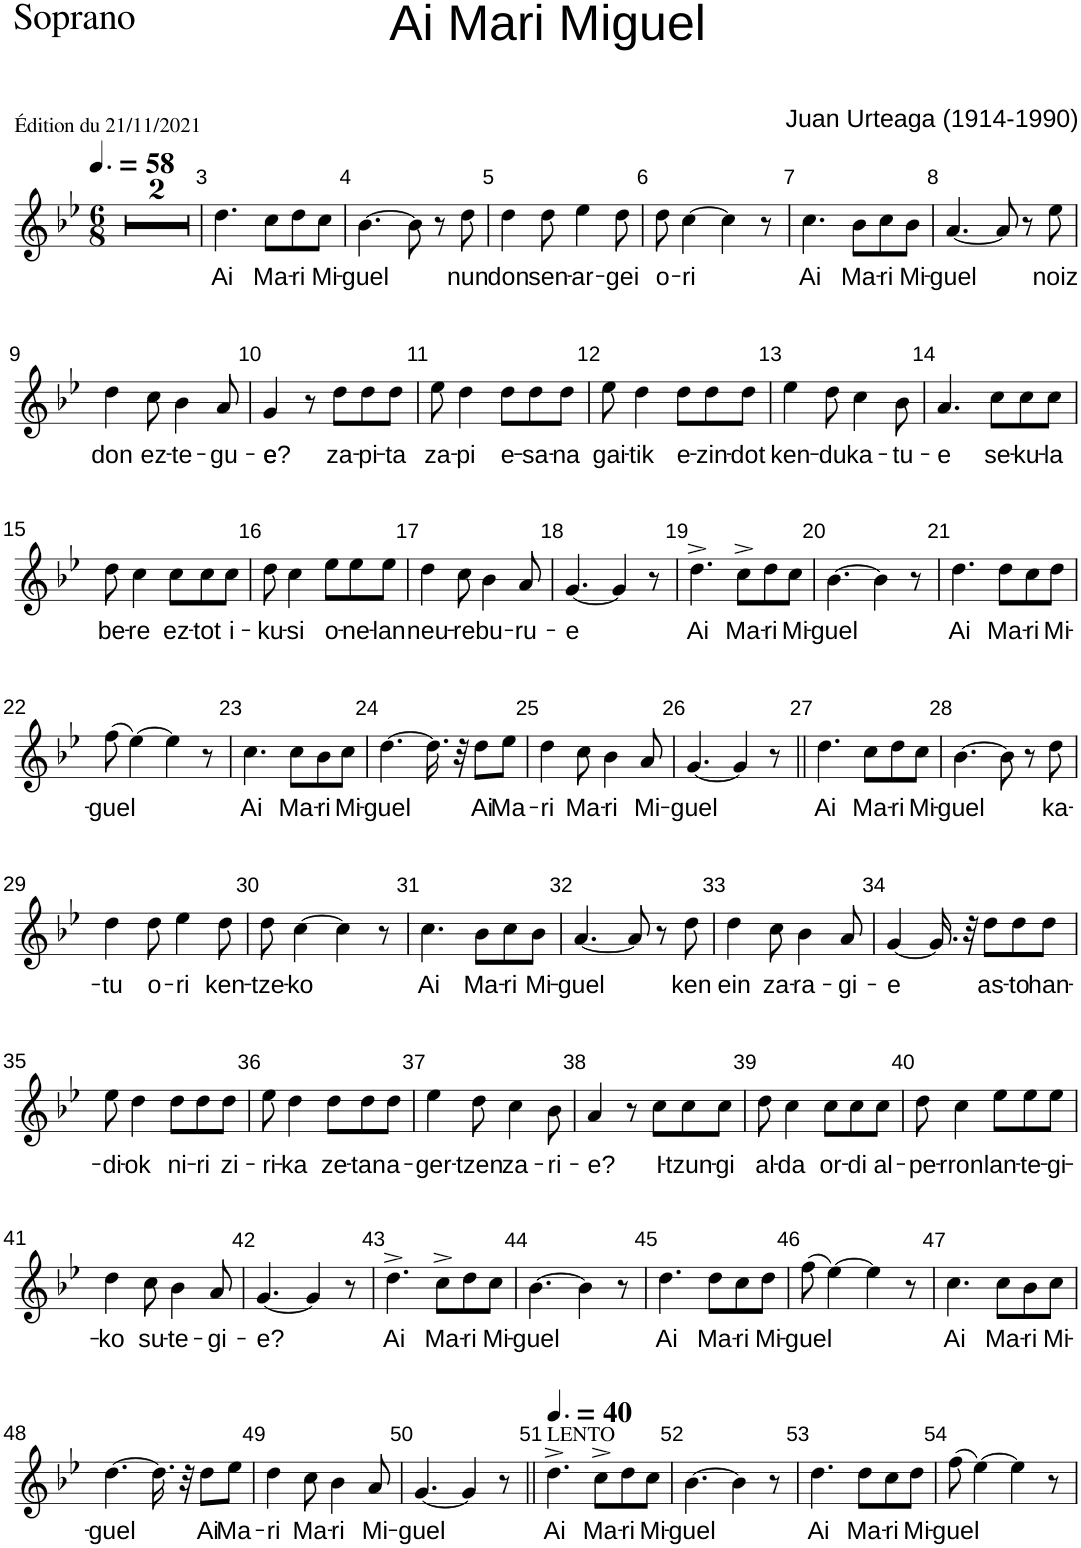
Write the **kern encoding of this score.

**kern	**text
*part1	*part1
*staff1	*staff1
*I"Soprano	*
*I'S.	*
*clefG2	*
*k[b-e-]	*
*M6/8	*
*MM87	*
=1	=1
!LO:N:vis=2	!
2.r	.
=2	=2
2.r	.
=3	=3
!	!LO:LY:b
4.dd\	Ai
!	!LO:LY:b
8cc\L	Ma-
!	!LO:LY:b
8dd\	-ri
!	!LO:LY:b
8cc\J	Mi-
=4	=4
!	!LO:LY:b
[4.b-\	-guel
8b-\]	.
8r	.
!	!LO:LY:b
8dd\	nun
=5	=5
!	!LO:LY:b
4dd\	don
!	!LO:LY:b
8dd\	sen-
!	!LO:LY:b
4ee-\	-ar-
!	!LO:LY:b
8dd\	-gei
=6	=6
!	!LO:LY:b
8dd\	o-
!	!LO:LY:b
[4cc\	-ri
4cc\]	.
8r	.
=7	=7
!	!LO:LY:b
4.cc\	Ai
!	!LO:LY:b
8b-\L	Ma-
!	!LO:LY:b
8cc\	-ri
!	!LO:LY:b
8b-\J	Mi-
=8	=8
!	!LO:LY:b
[4.a/	-guel
8a/]	.
8r	.
!	!LO:LY:b
8ee-\	noiz
!!LO:LB:g=z
=9	=9
!	!LO:LY:b
4dd\	don
!	!LO:LY:b
8cc\	ez-
!	!LO:LY:b
4b-\	-te-
!	!LO:LY:b
8a/	-gu-
=10	=10
!	!LO:LY:b
4g/	-e?
8r	.
!	!LO:LY:b
8dd\L	za-
!	!LO:LY:b
8dd\	-pi-
!	!LO:LY:b
8dd\J	-ta
=11	=11
!	!LO:LY:b
8ee-\	za-
!	!LO:LY:b
4dd\	-pi
!	!LO:LY:b
8dd\L	e-
!	!LO:LY:b
8dd\	-sa-
!	!LO:LY:b
8dd\J	-na
=12	=12
!	!LO:LY:b
8ee-\	gai-
!	!LO:LY:b
4dd\	-tik
!	!LO:LY:b
8dd\L	e-
!	!LO:LY:b
8dd\	-zin-
!	!LO:LY:b
8dd\J	-dot
=13	=13
!	!LO:LY:b
4ee-\	ken-
!	!LO:LY:b
8dd\	-du
!	!LO:LY:b
4cc\	ka-
!	!LO:LY:b
8b-\	-tu-
=14	=14
!	!LO:LY:b
4.a/	-e
!	!LO:LY:b
8cc\L	se-
!	!LO:LY:b
8cc\	-ku-
!	!LO:LY:b
8cc\J	-la
!!LO:LB:g=z
=15	=15
!	!LO:LY:b
8dd\	be-
!	!LO:LY:b
4cc\	-re
!	!LO:LY:b
8cc\L	ez-
!	!LO:LY:b
8cc\	-tot
!	!LO:LY:b
8cc\J	i-
=16	=16
!	!LO:LY:b
8dd\	-ku-
!	!LO:LY:b
4cc\	-si
!	!LO:LY:b
8ee-\L	o-
!	!LO:LY:b
8ee-\	-ne-
!	!LO:LY:b
8ee-\J	-lan
=17	=17
!	!LO:LY:b
4dd\	neu-
!	!LO:LY:b
8cc\	-re
!	!LO:LY:b
4b-\	bu-
!	!LO:LY:b
8a/	-ru-
=18	=18
!	!LO:LY:b
[4.g/	-e
4g/]	.
8r	.
=19	=19
!	!LO:LY:b
4.dd^\	Ai
!	!LO:LY:b
8cc^\L	Ma-
!	!LO:LY:b
8dd\	-ri
!	!LO:LY:b
8cc\J	Mi-
=20	=20
!	!LO:LY:b
[4.b-\	-guel
4b-\]	.
8r	.
=21	=21
!	!LO:LY:b
4.dd\	Ai
!	!LO:LY:b
8dd\L	Ma-
!	!LO:LY:b
8cc\	-ri
!	!LO:LY:b
8dd\J	Mi-
!!LO:LB:g=z
=22	=22
!	!LO:LY:b
(8ff\	-guel
[4ee-\)	.
4ee-\]	.
8r	.
=23	=23
!	!LO:LY:b
4.cc\	Ai
!	!LO:LY:b
8cc\L	Ma-
!	!LO:LY:b
8b-\	-ri
!	!LO:LY:b
8cc\J	Mi-
=24	=24
!	!LO:LY:b
[4.dd\	-guel
16.dd\]	.
32r	.
!	!LO:LY:b
8dd\L	Ai
!	!LO:LY:b
8ee-\J	Ma-
=25	=25
!	!LO:LY:b
4dd\	-ri
!	!LO:LY:b
8cc\	Ma-
!	!LO:LY:b
4b-\	-ri
!	!LO:LY:b
8a/	Mi-
=26	=26
!	!LO:LY:b
[4.g/	-guel
4g/]	.
8r	.
=27||	=27||
!	!LO:LY:b
4.dd\	Ai
!	!LO:LY:b
8cc\L	Ma-
!	!LO:LY:b
8dd\	-ri
!	!LO:LY:b
8cc\J	Mi-
=28	=28
!	!LO:LY:b
[4.b-\	-guel
8b-\]	.
8r	.
!	!LO:LY:b
8dd\	ka-
!!LO:LB:g=z
=29	=29
!	!LO:LY:b
4dd\	-tu
!	!LO:LY:b
8dd\	o-
!	!LO:LY:b
4ee-\	-ri
!	!LO:LY:b
8dd\	ken-
=30	=30
!	!LO:LY:b
8dd\	-tze-
!	!LO:LY:b
[4cc\	-ko
4cc\]	.
8r	.
=31	=31
!	!LO:LY:b
4.cc\	Ai
!	!LO:LY:b
8b-\L	Ma-
!	!LO:LY:b
8cc\	-ri
!	!LO:LY:b
8b-\J	Mi-
=32	=32
!	!LO:LY:b
[4.a/	-guel
8a/]	.
8r	.
!	!LO:LY:b
8dd\	ken
=33	=33
!	!LO:LY:b
4dd\	ein
!	!LO:LY:b
8cc\	za-
!	!LO:LY:b
4b-\	-ra-
!	!LO:LY:b
8a/	-gi-
=34	=34
!	!LO:LY:b
[4g/	-e
16.g/]	.
32r	.
!	!LO:LY:b
8dd\L	as-
!	!LO:LY:b
8dd\	-to
!	!LO:LY:b
8dd\J	han-
!!LO:LB:g=z
=35	=35
!	!LO:LY:b
8ee-\	-di-
!	!LO:LY:b
4dd\	-ok
!	!LO:LY:b
8dd\L	ni-
!	!LO:LY:b
8dd\	-ri
!	!LO:LY:b
8dd\J	zi-
=36	=36
!	!LO:LY:b
8ee-\	-ri-
!	!LO:LY:b
4dd\	-ka
!	!LO:LY:b
8dd\L	ze-
!	!LO:LY:b
8dd\	-tan
!	!LO:LY:b
8dd\J	a-
=37	=37
!	!LO:LY:b
4ee-\	-ger-
!	!LO:LY:b
8dd\	-tzen
!	!LO:LY:b
4cc\	za-
!	!LO:LY:b
8b-\	-ri-
=38	=38
!	!LO:LY:b
4a/	-e?
8r	.
!	!LO:LY:b
8cc\L	I-
!	!LO:LY:b
8cc\	-tzun-
!	!LO:LY:b
8cc\J	-gi
=39	=39
!	!LO:LY:b
8dd\	al-
!	!LO:LY:b
4cc\	-da
!	!LO:LY:b
8cc\L	or-
!	!LO:LY:b
8cc\	-di
!	!LO:LY:b
8cc\J	al-
=40	=40
!	!LO:LY:b
8dd\	-pe-
!	!LO:LY:b
4cc\	-rron
!	!LO:LY:b
8ee-\L	lan-
!	!LO:LY:b
8ee-\	-te-
!	!LO:LY:b
8ee-\J	-gi-
!!LO:LB:g=z
=41	=41
!	!LO:LY:b
4dd\	-ko
!	!LO:LY:b
8cc\	su-
!	!LO:LY:b
4b-\	-te-
!	!LO:LY:b
8a/	-gi-
=42	=42
!	!LO:LY:b
[4.g/	-e?
4g/]	.
8r	.
=43	=43
!	!LO:LY:b
4.dd^\	Ai
!	!LO:LY:b
8cc^\L	Ma-
!	!LO:LY:b
8dd\	-ri
!	!LO:LY:b
8cc\J	Mi-
=44	=44
!	!LO:LY:b
[4.b-\	-guel
4b-\]	.
8r	.
=45	=45
!	!LO:LY:b
4.dd\	Ai
!	!LO:LY:b
8dd\L	Ma-
!	!LO:LY:b
8cc\	-ri
!	!LO:LY:b
8dd\J	Mi-
=46	=46
!	!LO:LY:b
(8ff\	-guel
[4ee-\)	.
4ee-\]	.
8r	.
=47	=47
!	!LO:LY:b
4.cc\	Ai
!	!LO:LY:b
8cc\L	Ma-
!	!LO:LY:b
8b-\	-ri
!	!LO:LY:b
8cc\J	Mi-
!!LO:LB:g=z
=48	=48
!	!LO:LY:b
[4.dd\	-guel
16.dd\]	.
32r	.
!	!LO:LY:b
8dd\L	Ai
!	!LO:LY:b
8ee-\J	Ma-
=49	=49
!	!LO:LY:b
4dd\	-ri
!	!LO:LY:b
8cc\	Ma-
!	!LO:LY:b
4b-\	-ri
!	!LO:LY:b
8a/	Mi-
=50	=50
!	!LO:LY:b
[4.g/	-guel
4g/]	.
8r	.
=51||	=51||
*MM60	*
!LO:TX:a:t=LENTO	!
!	!LO:LY:b
4.dd^\	Ai
!	!LO:LY:b
8cc^\L	Ma-
!	!LO:LY:b
8dd\	-ri
!	!LO:LY:b
8cc\J	Mi-
=52	=52
!	!LO:LY:b
[4.b-\	-guel
4b-\]	.
8r	.
=53	=53
!	!LO:LY:b
4.dd\	Ai
!	!LO:LY:b
8dd\L	Ma-
!	!LO:LY:b
8cc\	-ri
!	!LO:LY:b
8dd\J	Mi-
=	=
*-	*-
